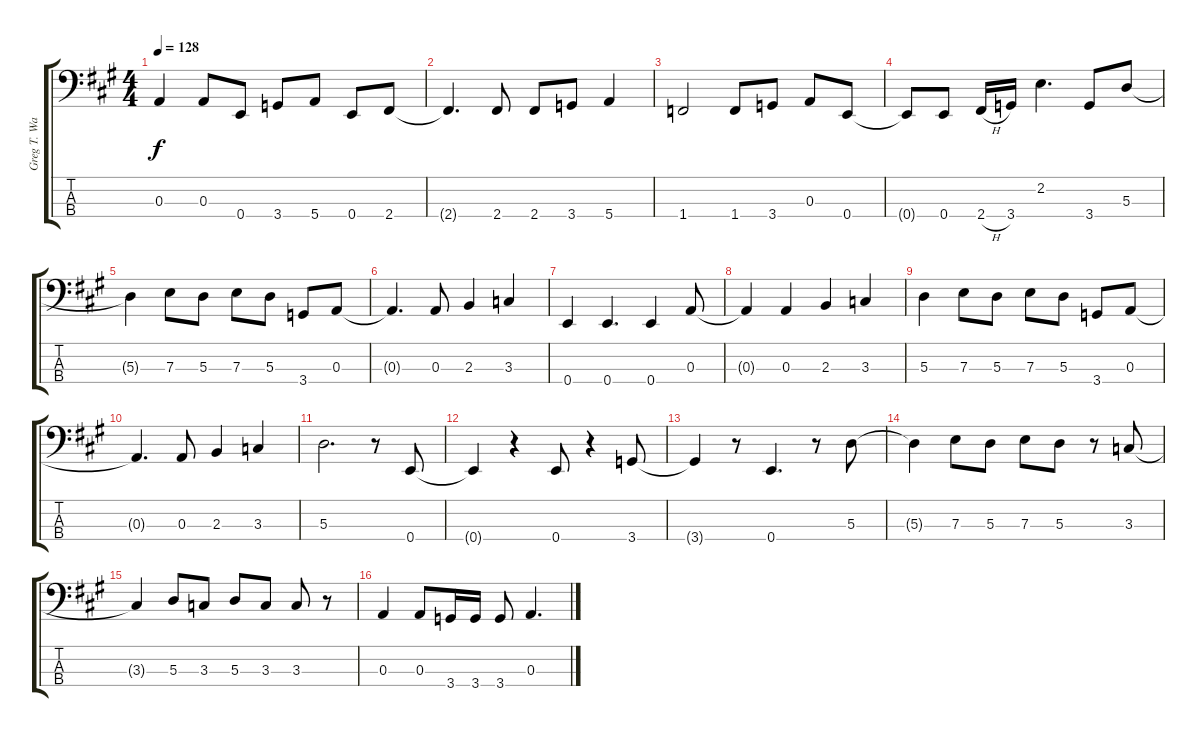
\track ("Greg T. Walker Bass" "Greg T. Wa") {instrument electricbassfinger}
\staff {score tabs}
\tuning (G2 D2 A1 E1) {hide}
\ts (4 4)
\tempo 128
\clef f4
\ks a
0.3.4{dy f} 0.3.8 0.4.8 3.4.8 5.4.8 0.4.8 2.4.8 |
2.4{t}.4{d} 2.4.8 2.4.8 3.4.8 5.4.4 |
1.4.2 1.4.8 3.4.8 0.3.8 0.4.8 |
0.4{t}.8 0.4.8 2.4{h}.16 3.4.16 2.2.4{d} 3.4.8 5.3.8 |
5.3{t}.4 7.3.8 5.3.8 7.3.8 5.3.8 3.4.8 0.3.8 |
0.3{t}.4{d} 0.3.8 2.3.4 3.3.4 |
0.4.4 0.4.4{d} 0.4.4 0.3.8 |
0.3{t}.4 0.3.4 2.3.4 3.3.4 |
5.3.4 7.3.8 5.3.8 7.3.8 5.3.8 3.4.8 0.3.8 |
0.3{t}.4{d} 0.3.8 2.3.4 3.3.4 |
5.3.2{d} r.8 0.4.8 |
0.4{t}.4 r.4 0.4.8 r.4 3.4.8 |
3.4{t}.4 r.8 0.4.4{d} r.8 5.3.8 |
5.3{t}.4 7.3.8 5.3.8 7.3.8 5.3.8 r.8 3.3.8 |
3.3{t}.4 5.3.8 3.3.8 5.3.8 3.3.8 3.3.8 r.8 |
0.3.4 0.3.8 3.4.16 3.4.16 3.4.8 0.3.4{d}
